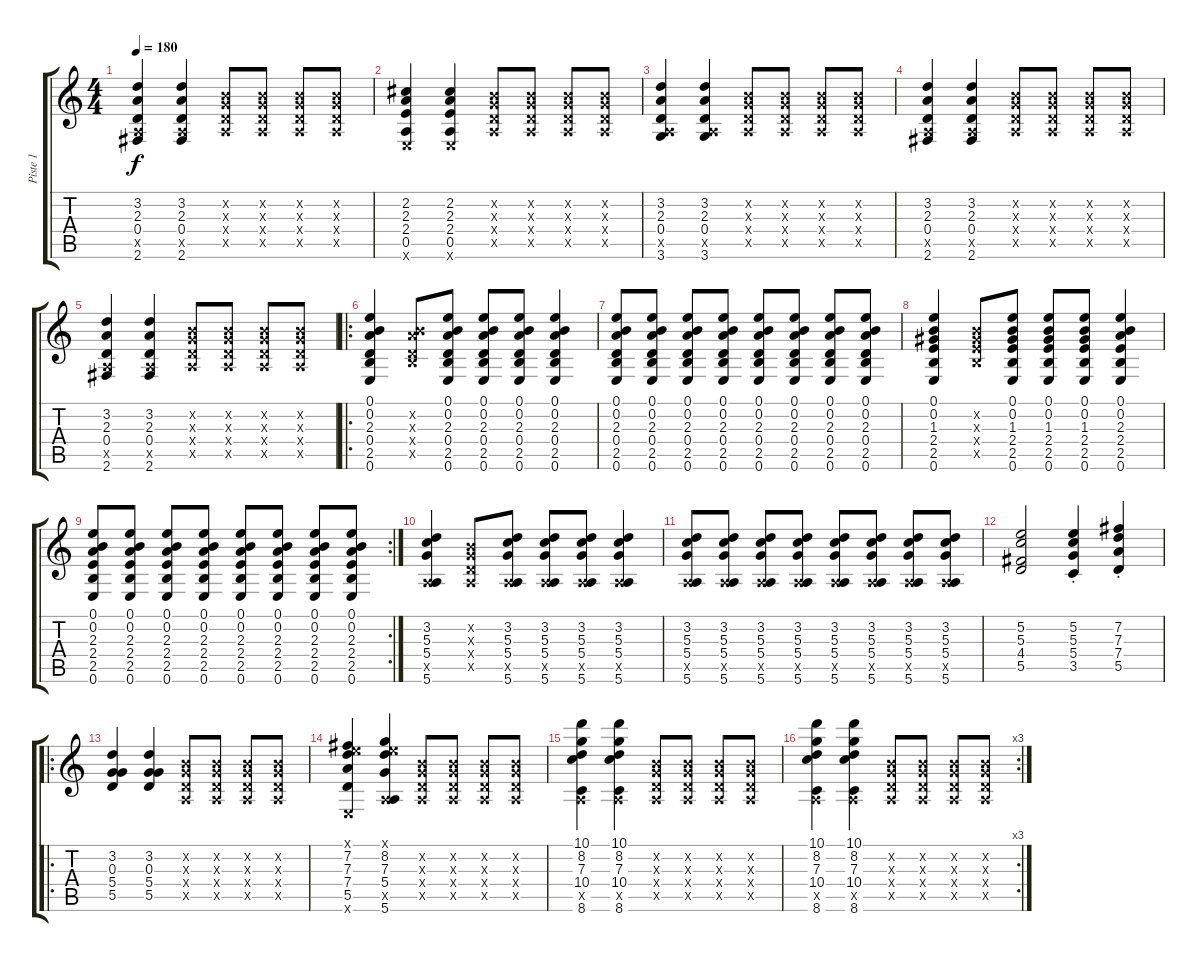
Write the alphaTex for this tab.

\track ("Piste 1" "Piste 1") {instrument acousticguitarsteel}
\staff {score tabs}
\tuning (E4 B3 G3 D3 A2 E2) {hide}
\ts (4 4)
\tempo 180
\clef g2
\ks c
(3.2 2.3 0.4 0.5{x} 2.6).4{dy f} (3.2 2.3 0.4 0.5{x} 2.6).4 (0.2{x} 0.3{x} 0.4{x} 0.5{x}).8 (0.2{x} 0.3{x} 0.4{x} 0.5{x}).8 (0.2{x} 0.3{x} 0.4{x} 0.5{x}).8 (0.2{x} 0.3{x} 0.4{x} 0.5{x}).8 |
(2.2 2.3 2.4 0.5 0.6{x}).4 (2.2 2.3 2.4 0.5 0.6{x}).4 (0.2{x} 0.3{x} 0.4{x} 0.5{x}).8 (0.2{x} 0.3{x} 0.4{x} 0.5{x}).8 (0.2{x} 0.3{x} 0.4{x} 0.5{x}).8 (0.2{x} 0.3{x} 0.4{x} 0.5{x}).8 |
(3.2 2.3 0.4 0.5{x} 3.6).4 (3.2 2.3 0.4 0.5{x} 3.6).4 (0.2{x} 0.3{x} 0.4{x} 0.5{x}).8 (0.2{x} 0.3{x} 0.4{x} 0.5{x}).8 (0.2{x} 0.3{x} 0.4{x} 0.5{x}).8 (0.2{x} 0.3{x} 0.4{x} 0.5{x}).8 |
(3.2 2.3 0.4 0.5{x} 2.6).4 (3.2 2.3 0.4 0.5{x} 2.6).4 (0.2{x} 0.3{x} 0.4{x} 0.5{x}).8 (0.2{x} 0.3{x} 0.4{x} 0.5{x}).8 (0.2{x} 0.3{x} 0.4{x} 0.5{x}).8 (0.2{x} 0.3{x} 0.4{x} 0.5{x}).8 |
(3.2 2.3 0.4 0.5{x} 2.6).4 (3.2 2.3 0.4 0.5{x} 2.6).4 (0.2{x} 0.3{x} 0.4{x} 0.5{x}).8 (0.2{x} 0.3{x} 0.4{x} 0.5{x}).8 (0.2{x} 0.3{x} 0.4{x} 0.5{x}).8 (0.2{x} 0.3{x} 0.4{x} 0.5{x}).8 |
\ro
(0.1 0.2 2.3 0.4 2.5 0.6).4 (0.2{x} 2.3{x} 0.4{x} 2.5{x}).8 (0.1 0.2 2.3 0.4 2.5 0.6).8 (0.1 0.2 2.3 0.4 2.5 0.6).8 (0.1 0.2 2.3 0.4 2.5 0.6).8 (0.1 0.2 2.3 0.4 2.5 0.6).4 |
(0.1 0.2 2.3 0.4 2.5 0.6).8 (0.1 0.2 2.3 0.4 2.5 0.6).8 (0.1 0.2 2.3 0.4 2.5 0.6).8 (0.1 0.2 2.3 0.4 2.5 0.6).8 (0.1 0.2 2.3 0.4 2.5 0.6).8 (0.1 0.2 2.3 0.4 2.5 0.6).8 (0.1 0.2 2.3 0.4 2.5 0.6).8 (0.1 0.2 2.3 0.4 2.5 0.6).8 |
(0.1 0.2 1.3 2.4 2.5 0.6).4 (0.2{x} 1.3{x} 2.4{x} 2.5{x}).8 (0.1 0.2 1.3 2.4 2.5 0.6).8 (0.1 0.2 1.3 2.4 2.5 0.6).8 (0.1 0.2 1.3 2.4 2.5 0.6).8 (0.1 0.2 2.3 2.4 2.5 0.6).4 |
\rc 2
(0.1 0.2 2.3 2.4 2.5 0.6).8 (0.1 0.2 2.3 2.4 2.5 0.6).8 (0.1 0.2 2.3 2.4 2.5 0.6).8 (0.1 0.2 2.3 2.4 2.5 0.6).8 (0.1 0.2 2.3 2.4 2.5 0.6).8 (0.1 0.2 2.3 2.4 2.5 0.6).8 (0.1 0.2 2.3 2.4 2.5 0.6).8 (0.1 0.2 2.3 2.4 2.5 0.6).8 |
(3.2 5.3 5.4 0.5{x} 5.6).4 (0.2{x} 0.3{x} 0.4{x} 0.5{x}).8 (3.2 5.3 5.4 0.5{x} 5.6).8 (3.2 5.3 5.4 0.5{x} 5.6).8 (3.2 5.3 5.4 0.5{x} 5.6).8 (3.2 5.3 5.4 0.5{x} 5.6).4 |
(3.2 5.3 5.4 0.5{x} 5.6).8 (3.2 5.3 5.4 0.5{x} 5.6).8 (3.2 5.3 5.4 0.5{x} 5.6).8 (3.2 5.3 5.4 0.5{x} 5.6).8 (3.2 5.3 5.4 0.5{x} 5.6).8 (3.2 5.3 5.4 0.5{x} 5.6).8 (3.2 5.3 5.4 0.5{x} 5.6).8 (3.2 5.3 5.4 0.5{x} 5.6).8 |
(5.2 5.3 4.4 5.5).2 (5.2{st} 5.3{st} 5.4{st} 3.5{st}).4 (7.2{st} 7.3{st} 7.4{st} 5.5).4 |
\ro
(3.2 0.3 5.4 5.5).4 (3.2 0.3 5.4 5.5).4 (0.2{x} 0.3{x} 0.4{x} 0.5{x}).8 (0.2{x} 0.3{x} 0.4{x} 0.5{x}).8 (0.2{x} 0.3{x} 0.4{x} 0.5{x}).8 (0.2{x} 0.3{x} 0.4{x} 0.5{x}).8 |
(0.1{x} 7.2 7.3 7.4 5.5 0.6{x}).4 (0.1{x} 8.2 7.3 5.4 0.5{x} 5.6).4 (0.2{x} 0.3{x} 0.4{x} 0.5{x}).8 (0.2{x} 0.3{x} 0.4{x} 0.5{x}).8 (0.2{x} 0.3{x} 0.4{x} 0.5{x}).8 (0.2{x} 0.3{x} 0.4{x} 0.5{x}).8 |
(10.1 8.2 7.3 10.4 0.5{x} 8.6).4 (10.1 8.2 7.3 10.4 0.5{x} 8.6).4 (0.2{x} 0.3{x} 0.4{x} 0.5{x}).8 (0.2{x} 0.3{x} 0.4{x} 0.5{x}).8 (0.2{x} 0.3{x} 0.4{x} 0.5{x}).8 (0.2{x} 0.3{x} 0.4{x} 0.5{x}).8 |
\rc 3
(10.1 8.2 7.3 10.4 0.5{x} 8.6).4 (10.1 8.2 7.3 10.4 0.5{x} 8.6).4 (0.2{x} 0.3{x} 0.4{x} 0.5{x}).8 (0.2{x} 0.3{x} 0.4{x} 0.5{x}).8 (0.2{x} 0.3{x} 0.4{x} 0.5{x}).8 (0.2{x} 0.3{x} 0.4{x} 0.5{x}).8
